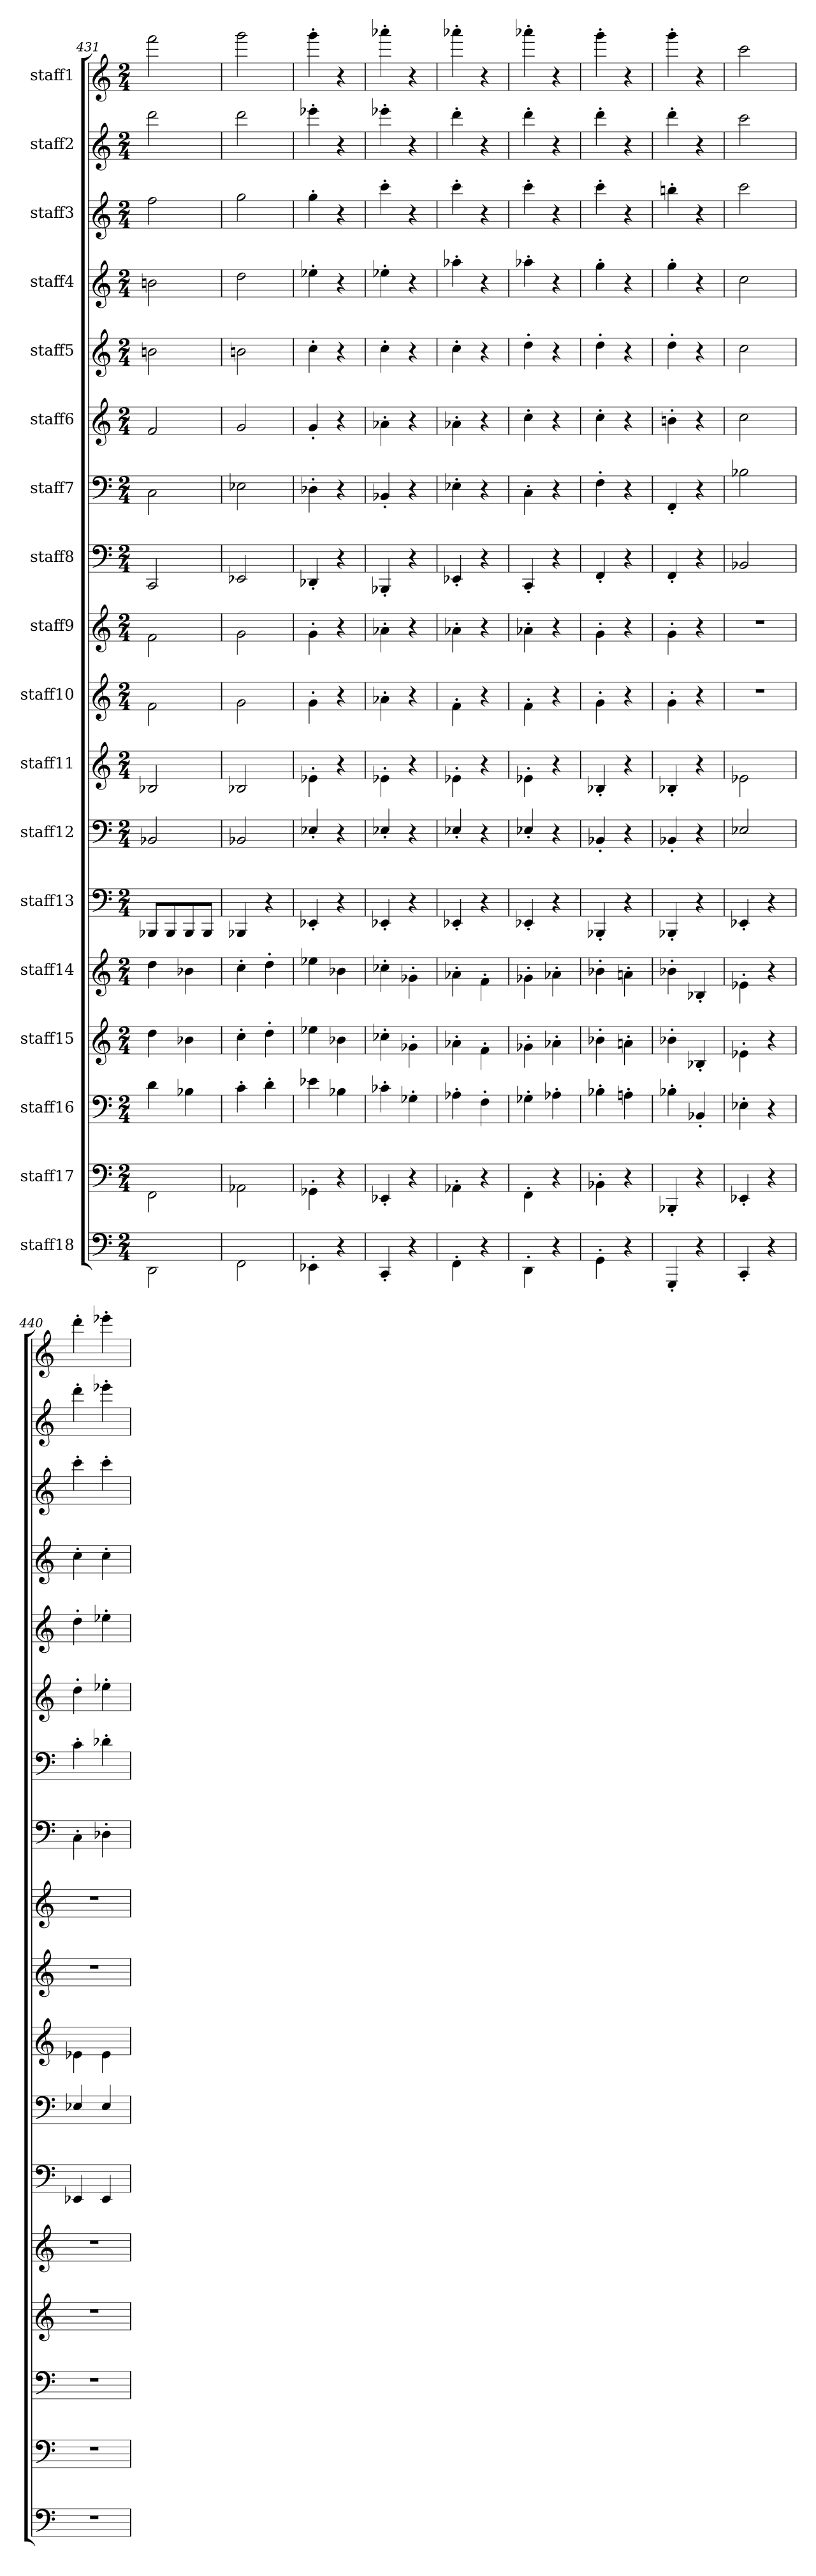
**kern	**kern	**kern	**kern	**kern	**kern	**kern	**kern	**kern	**kern	**kern	**kern	**kern	**kern	**kern	**kern	**kern	**kern
*part18	*part17	*part16	*part15	*part14	*part13	*part12	*part11	*part10	*part9	*part8	*part7	*part6	*part5	*part4	*part3	*part2	*part1
*staff18	*staff17	*staff16	*staff15	*staff14	*staff13	*staff12	*staff11	*staff10	*staff9	*staff8	*staff7	*staff6	*staff5	*staff4	*staff3	*staff2	*staff1
*I"staff18	*I"staff17	*I"staff16	*I"staff15	*I"staff14	*I"staff13	*I"staff12	*I"staff11	*I"staff10	*I"staff9	*I"staff8	*I"staff7	*I"staff6	*I"staff5	*I"staff4	*I"staff3	*I"staff2	*I"staff1
*M2/4	*M2/4	*M2/4	*M2/4	*M2/4	*M2/4	*M2/4	*M2/4	*M2/4	*M2/4	*M2/4	*M2/4	*M2/4	*M2/4	*M2/4	*M2/4	*M2/4	*M2/4
=431	=431	=431	=431	=431	=431	=431	=431	=431	=431	=431	=431	=431	=431	=431	=431	=431	=431
2DD\	2FF\	4d\	4dd\	4dd\	8BBB-/L	2BB-/	2B-/	2f\	2f\	2CC/	2C\	2f/	2bn\	2bn\	2ff\	2ddd\	2fff\
.	.	.	.	.	8BBB-/	.	.	.	.	.	.	.	.	.	.	.	.
.	.	4B-\	4b-\	4b-\	8BBB-/	.	.	.	.	.	.	.	.	.	.	.	.
.	.	.	.	.	8BBB-/J	.	.	.	.	.	.	.	.	.	.	.	.
=432	=432	=432	=432	=432	=432	=432	=432	=432	=432	=432	=432	=432	=432	=432	=432	=432	=432
2FF\	2AA-\	4c'>\	4cc'>\	4cc'>\	4BBB-/	2BB-/	2B-/	2g\	2g\	2EE-/	2E-\	2g/	2bn\	2dd\	2gg\	2ddd\	2ggg\
.	.	4d'>\	4dd'>\	4dd'>\	4r	.	.	.	.	.	.	.	.	.	.	.	.
=433	=433	=433	=433	=433	=433	=433	=433	=433	=433	=433	=433	=433	=433	=433	=433	=433	=433
4EE-'>\	4GG-'>\	4e-\	4ee-\	4ee-\	4EE-'>/	4E-'>/	4e-'>\	4g'>\	4g'>\	4DD-'>/	4D-'>\	4g'>/	4cc'>\	4ee-'>\	4gg'>\	4eee-'>\	4ggg'>\
4r	4r	4B-\	4b-\	4b-\	4r	4r	4r	4r	4r	4r	4r	4r	4r	4r	4r	4r	4r
=434	=434	=434	=434	=434	=434	=434	=434	=434	=434	=434	=434	=434	=434	=434	=434	=434	=434
4CC'>/	4EE-'>/	4c-'>\	4cc-'>\	4cc-'>\	4EE-'>/	4E-'>/	4e-'>\	4a-'>\	4a-'>\	4BBB-'>/	4BB-'>/	4a-'>\	4cc'>\	4ee-'>\	4ccc'>\	4eee-'>\	4aaa-'>\
4r	4r	4G-'>\	4g-'>\	4g-'>\	4r	4r	4r	4r	4r	4r	4r	4r	4r	4r	4r	4r	4r
=435	=435	=435	=435	=435	=435	=435	=435	=435	=435	=435	=435	=435	=435	=435	=435	=435	=435
4FF'>\	4AA-'>\	4A-'>\	4a-'>\	4a-'>\	4EE-'>/	4E-'>/	4e-'>\	4f'>\	4a-'>\	4EE-'>/	4E-'>\	4a-'>\	4cc'>\	4aa-'>\	4ccc'>\	4ddd'>\	4aaa-'>\
4r	4r	4F'>\	4f'>\	4f'>\	4r	4r	4r	4r	4r	4r	4r	4r	4r	4r	4r	4r	4r
=436	=436	=436	=436	=436	=436	=436	=436	=436	=436	=436	=436	=436	=436	=436	=436	=436	=436
4DD'>\	4FF'>\	4G-'>\	4g-'>\	4g-'>\	4EE-'>/	4E-'>/	4e-'>\	4f'>\	4a-'>\	4CC'>/	4C'>\	4cc'>\	4dd'>\	4aa-'>\	4ccc'>\	4ddd'>\	4aaa-'>\
4r	4r	4A-'>\	4a-'>\	4a-'>\	4r	4r	4r	4r	4r	4r	4r	4r	4r	4r	4r	4r	4r
=437	=437	=437	=437	=437	=437	=437	=437	=437	=437	=437	=437	=437	=437	=437	=437	=437	=437
4GG'>\	4BB-'>\	4B-'>\	4b-'>\	4b-'>\	4BBB-'>/	4BB-'>/	4B-'>/	4g'>\	4g'>\	4FF'>/	4F'>\	4cc'>\	4dd'>\	4gg'>\	4ccc'>\	4ddd'>\	4ggg'>\
4r	4r	4An'>\	4an'>\	4an'>\	4r	4r	4r	4r	4r	4r	4r	4r	4r	4r	4r	4r	4r
=438	=438	=438	=438	=438	=438	=438	=438	=438	=438	=438	=438	=438	=438	=438	=438	=438	=438
4GGG'>/	4BBB-'>/	4B-'>\	4b-'>\	4b-'>\	4BBB-'>/	4BB-'>/	4B-'>/	4g'>\	4g'>\	4FF'>/	4FF'>/	4bn'>\	4dd'>\	4gg'>\	4bbn'>\	4ddd'>\	4ggg'>\
4r	4r	4BB-'>/	4B-'>/	4B-'>/	4r	4r	4r	4r	4r	4r	4r	4r	4r	4r	4r	4r	4r
=439	=439	=439	=439	=439	=439	=439	=439	=439	=439	=439	=439	=439	=439	=439	=439	=439	=439
4CC'>/	4EE-'>/	4E-'>\	4e-'>\	4e-'>\	4EE-'>/	2E-/	2e-\	2r	2r	2BB-/	2B-\	2cc\	2cc\	2cc\	2ccc\	2ccc\	2ccc\
4r	4r	4r	4r	4r	4r	.	.	.	.	.	.	.	.	.	.	.	.
=440	=440	=440	=440	=440	=440	=440	=440	=440	=440	=440	=440	=440	=440	=440	=440	=440	=440
2r	2r	2r	2r	2r	4EE-/	4E-/	4e-\	2r	2r	4C'>\	4c'>\	4dd'>\	4dd'>\	4cc'>\	4ccc'>\	4ddd'>\	4ddd'>\
.	.	.	.	.	4EE-/	4E-/	4e-\	.	.	4D-'>\	4d-'>\	4ee-'>\	4ee-'>\	4cc'>\	4ccc'>\	4eee-'>\	4eee-'>\
=	=	=	=	=	=	=	=	=	=	=	=	=	=	=	=	=	=
*-	*-	*-	*-	*-	*-	*-	*-	*-	*-	*-	*-	*-	*-	*-	*-	*-	*-
